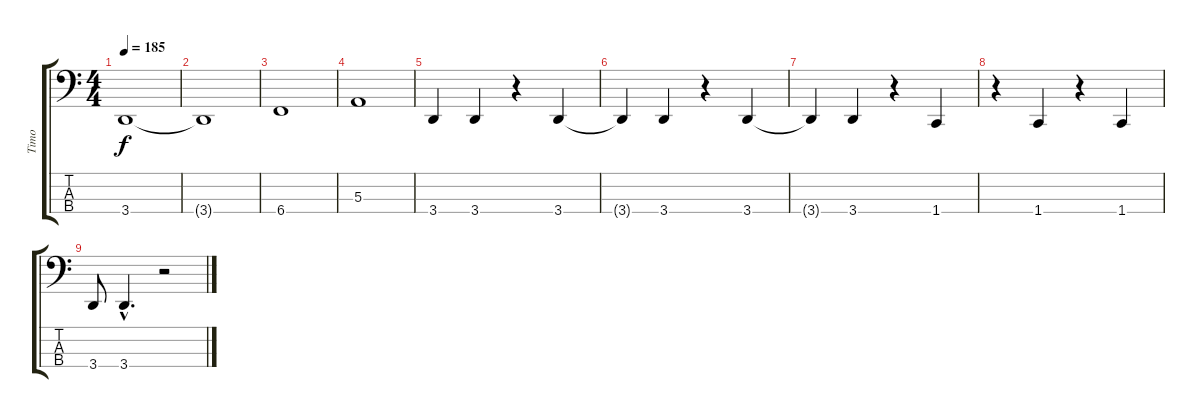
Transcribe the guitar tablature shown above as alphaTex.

\track ("Timo" "Timo") {instrument electricbassfinger}
\staff {score tabs}
\tuning (D2 A1 E1 B0) {hide}
\ts (4 4)
\tempo 185
\clef f4
\ks c
3.4.1{dy f} |
3.4{t}.1 |
6.4.1 |
5.3.1 |
3.4.4 3.4.4 r.4 3.4.4 |
3.4{t}.4 3.4.4 r.4 3.4.4 |
3.4{t}.4 3.4.4 r.4 1.4.4 |
r.4 1.4.4 r.4 1.4.4 |
3.4.8 3.4{hac}.4{d} r.2
